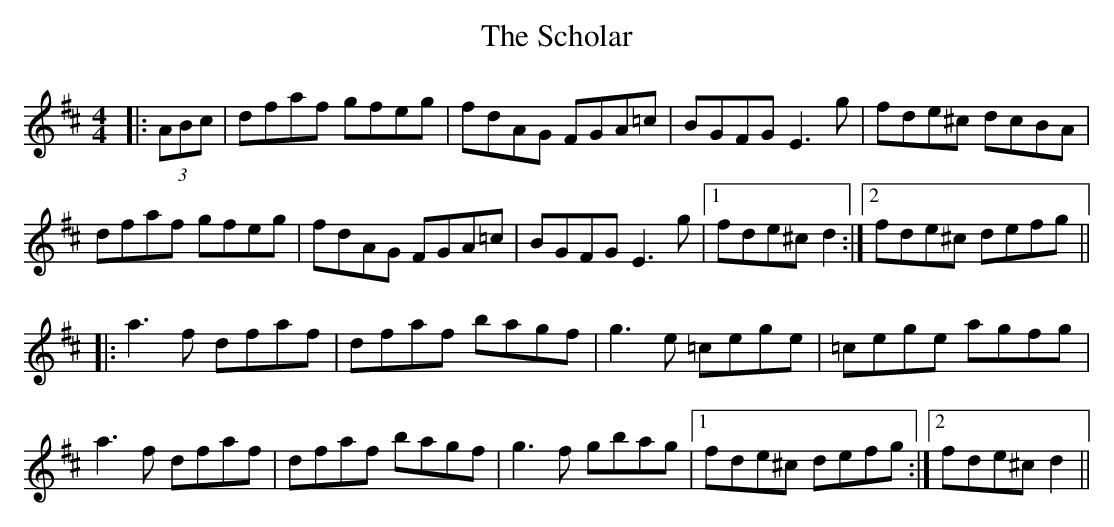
X:1
T: The Scholar
M: 4/4
L: 1/8
K: Dmaj
|:(3ABc|dfaf gfeg|fdAG FGA=c|BGFG E3g|fde^c dcBA|
dfaf gfeg|fdAG FGA=c|BGFG E3g|1 fde^c d2:|2 fde^c defg||
|:a3f dfaf|dfaf bagf|g3e =cege|=cege agfg|
a3f dfaf|dfaf bagf|g3f gbag|1 fde^c defg:|2 fde^c d2||
